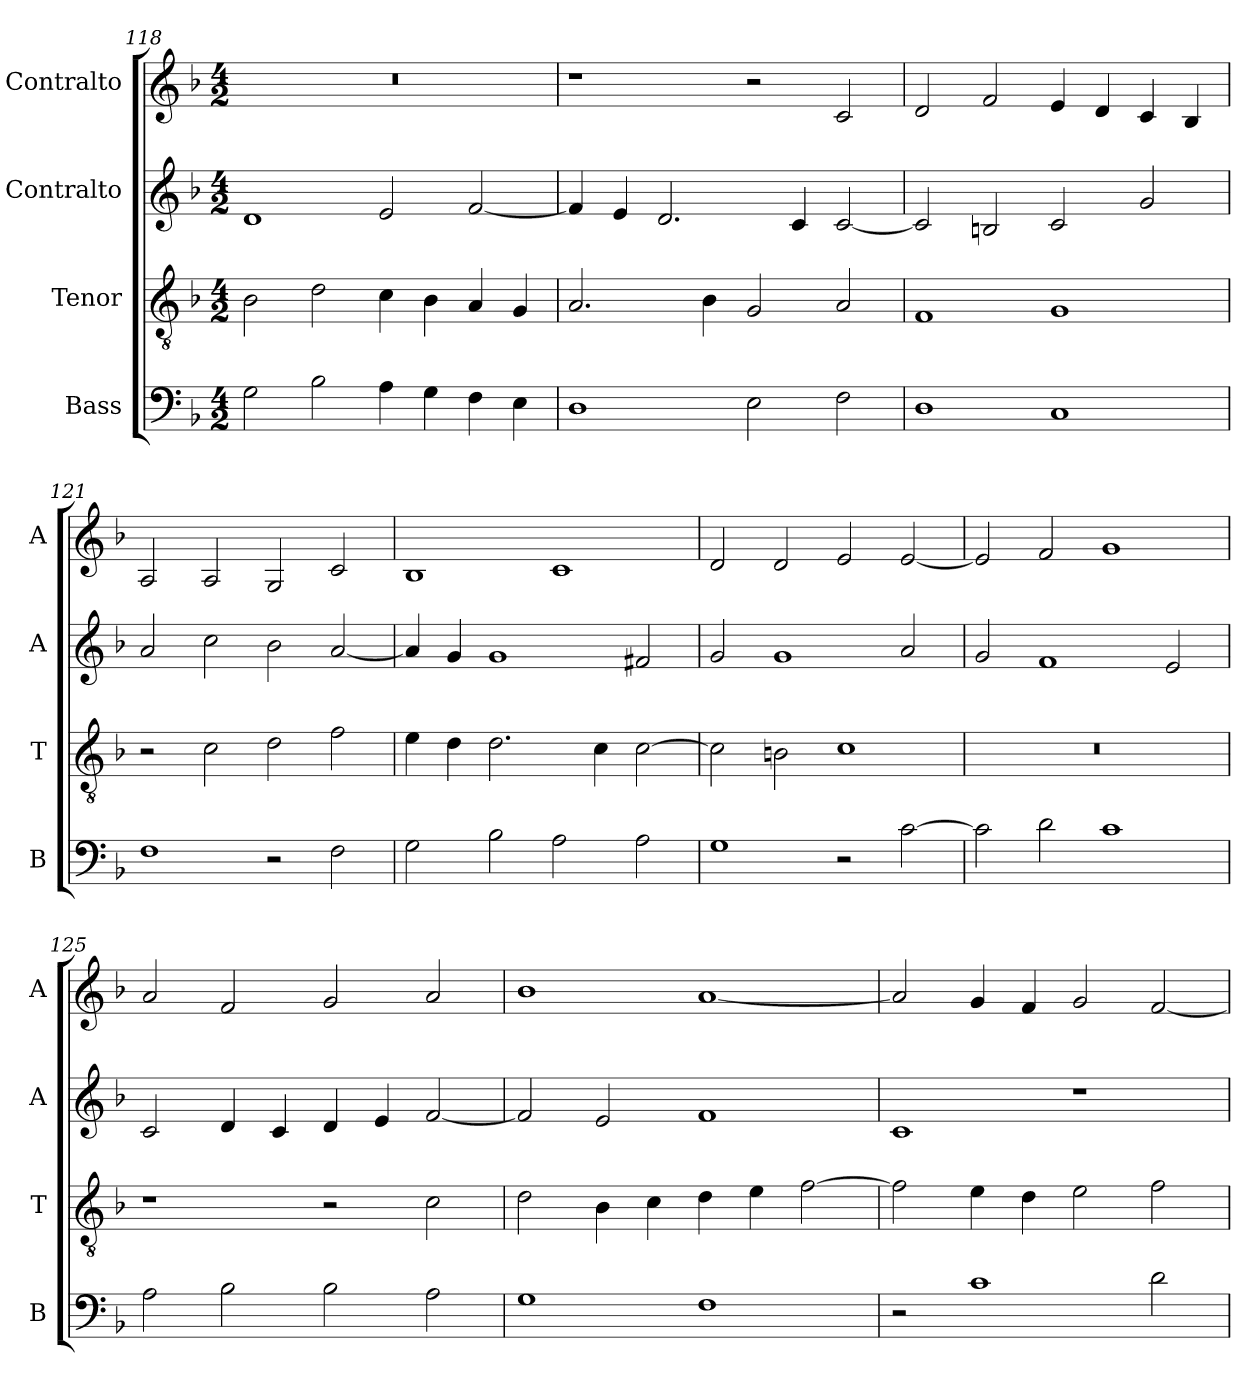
**kern	**kern	**kern	**kern
*part4	*part3	*part2	*part1
*staff4	*staff3	*staff2	*staff1
*I"Bass	*I"Tenor	*I"Contralto	*I"Contralto
*I'B	*I'T	*I'A	*I'A
*clefF4	*clefGv2	*clefG2	*clefG2
*k[b-]	*k[b-]	*k[b-]	*k[b-]
*F:ion	*F:ion	*F:ion	*F:ion
*M4/2	*M4/2	*M4/2	*M4/2
=118	=118	=118	=118
2G	2B-	1d	0r
2B-	2d	.	.
4A	4c	2e	.
4G	4B-	.	.
4F	4A	[2f	.
4E	4G	.	.
=119	=119	=119	=119
1D	2.A	4f]	1r
.	.	4e	.
.	.	2.d	.
.	4B-	.	.
2E	2G	.	2r
.	.	4c	.
2F	2A	[2c	2c
=120	=120	=120	=120
1D	1F	2c]	2d
.	.	2Bn	2f
1C	1G	2c	4e
.	.	.	4d
.	.	2g	4c
.	.	.	4B-
=121	=121	=121	=121
1F	2r	2a	2A
.	2c	2cc	2A
2r	2d	2b-	2G
2F	2f	[2a	2c
=122	=122	=122	=122
2G	4e	4a]	1B-
.	4d	4g	.
2B-	2.d	1g	.
2A	.	.	1c
.	4c	.	.
2A	[2c	2f#X	.
=123	=123	=123	=123
1G	2c]	2g	2d
.	2Bn	1g	2d
2r	1c	.	2e
[2c	.	2a	[2e
=124	=124	=124	=124
2c]	0r	2g	2e]
2d	.	1f	2f
1c	.	.	1g
.	.	2e	.
=125	=125	=125	=125
2A	1r	2c	2a
2B-	.	4d	2f
.	.	4c	.
2B-	2r	4d	2g
.	.	4e	.
2A	2c	[2f	2a
=126	=126	=126	=126
1G	2d	2f]	1b-
.	4B-	2e	.
.	4c	.	.
1F	4d	1f	[1a
.	4e	.	.
.	[2f	.	.
=127	=127	=127	=127
2r	2f]	1c	2a]
1c	4e	.	4g
.	4d	.	4f
.	2e	1r	2g
2d	2f	.	[2f
=	=	=	=
*-	*-	*-	*-
